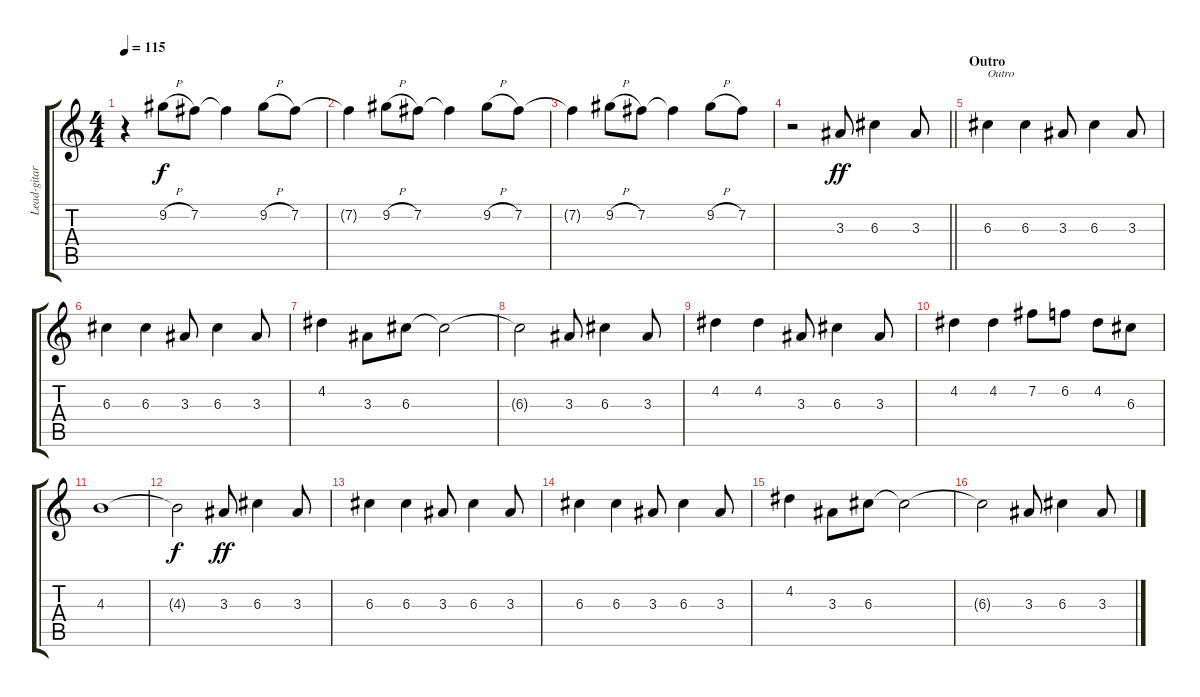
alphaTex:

\track ("Lead-gitar" "Lead-gitar") {instrument distortionguitar}
\staff {score tabs}
\tuning (E4 B3 G3 D3 A2 E2) {hide}
\ts (4 4)
\tempo 115
\clef g2
\ks c
r.4{dy f} 9.2{h}.8 7.2.8 7.2{t}.4 9.2{h}.8 7.2.8 |
7.2{t}.4 9.2{h}.8 7.2.8 7.2{t}.4 9.2{h}.8 7.2.8 |
7.2{t}.4 9.2{h}.8 7.2.8 7.2{t}.4 9.2{h}.8 7.2.8 |
\barLineRight lightlight
r.2 3.3.8{dy ff} 6.3.4 3.3.8 |
\section ("" "Outro")
6.3.4{txt "Outro"} 6.3.4 3.3.8 6.3.4 3.3.8 |
6.3.4 6.3.4 3.3.8 6.3.4 3.3.8 |
4.2.4 3.3.8 6.3.8 6.3{t}.2 |
6.3{t}.2 3.3.8 6.3.4 3.3.8 |
4.2.4 4.2.4 3.3.8 6.3.4 3.3.8 |
4.2.4 4.2.4 7.2.8 6.2.8 4.2.8 6.3.8 |
4.3.1 |
4.3{t}.2{dy f} 3.3.8{dy ff} 6.3.4 3.3.8 |
6.3.4 6.3.4 3.3.8 6.3.4 3.3.8 |
6.3.4 6.3.4 3.3.8 6.3.4 3.3.8 |
4.2.4 3.3.8 6.3.8 6.3{t}.2 |
6.3{t}.2 3.3.8 6.3.4 3.3.8
